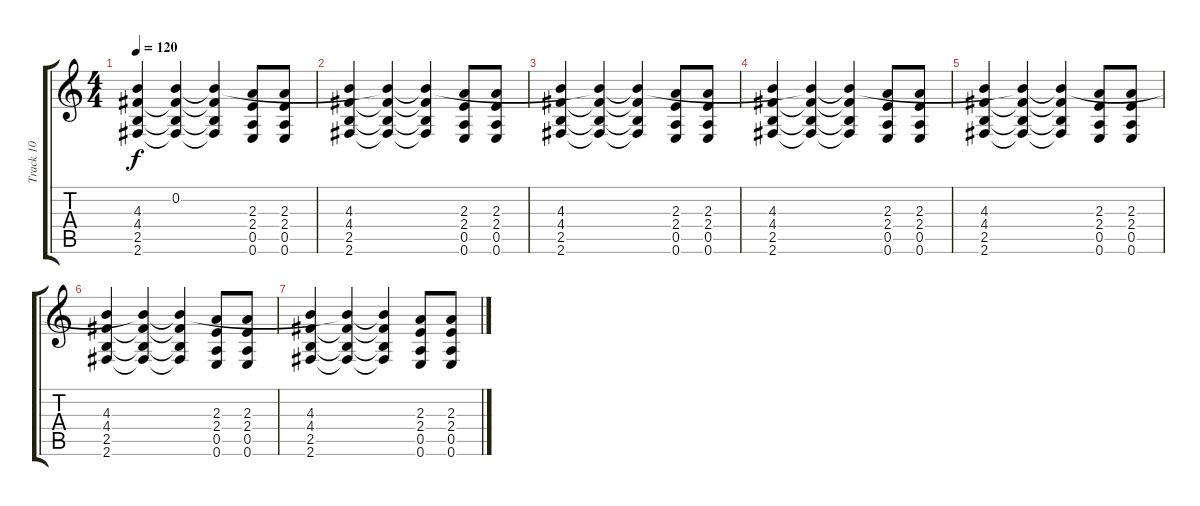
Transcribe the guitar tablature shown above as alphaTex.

\track ("Track 10" "Track 10") {instrument distortionguitar}
\staff {score tabs}
\tuning (E4 B3 G3 D3 A2 E2) {hide}
\ts (4 4)
\tempo 120
\clef g2
\ks c
(4.3 4.4 2.5 2.6).4{dy f} (0.2{t} 4.4{t} 2.5{t} 2.6{t}).4 (0.2{t} 4.4{t} 2.5{t} 2.6{t}).4 (2.3 2.4 0.5 0.6).8 (2.3 2.4 0.5 0.6).8 |
(4.3 4.4 2.5 2.6).4 (0.2{t} 4.4{t} 2.5{t} 2.6{t}).4 (0.2{t} 4.4{t} 2.5{t} 2.6{t}).4 (2.3 2.4 0.5 0.6).8 (2.3 2.4 0.5 0.6).8 |
(4.3 4.4 2.5 2.6).4 (0.2{t} 4.4{t} 2.5{t} 2.6{t}).4 (0.2{t} 4.4{t} 2.5{t} 2.6{t}).4 (2.3 2.4 0.5 0.6).8 (2.3 2.4 0.5 0.6).8 |
(4.3 4.4 2.5 2.6).4 (0.2{t} 4.4{t} 2.5{t} 2.6{t}).4 (0.2{t} 4.4{t} 2.5{t} 2.6{t}).4 (2.3 2.4 0.5 0.6).8 (2.3 2.4 0.5 0.6).8 |
(4.3 4.4 2.5 2.6).4 (0.2{t} 4.4{t} 2.5{t} 2.6{t}).4 (0.2{t} 4.4{t} 2.5{t} 2.6{t}).4 (2.3 2.4 0.5 0.6).8 (2.3 2.4 0.5 0.6).8 |
(4.3 4.4 2.5 2.6).4 (0.2{t} 4.4{t} 2.5{t} 2.6{t}).4 (0.2{t} 4.4{t} 2.5{t} 2.6{t}).4 (2.3 2.4 0.5 0.6).8 (2.3 2.4 0.5 0.6).8 |
(4.3 4.4 2.5 2.6).4 (0.2{t} 4.4{t} 2.5{t} 2.6{t}).4 (0.2{t} 4.4{t} 2.5{t} 2.6{t}).4 (2.3 2.4 0.5 0.6).8 (2.3 2.4 0.5 0.6).8
